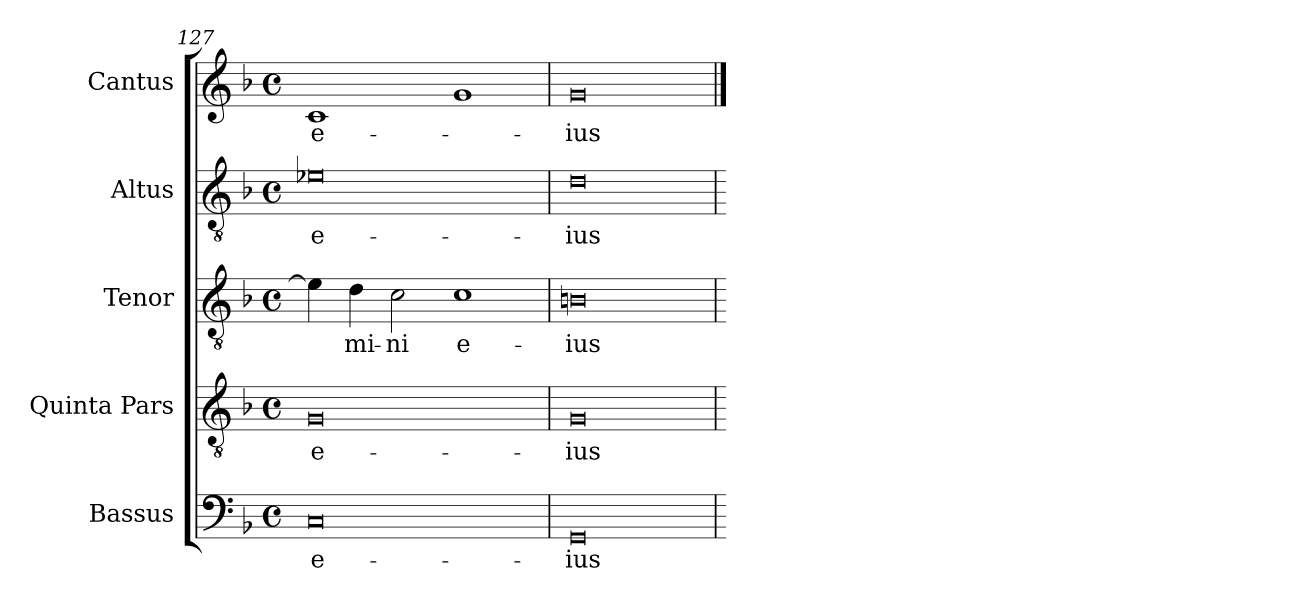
**kern	**text	**kern	**text	**kern	**text	**kern	**text	**kern	**text
*part5	*part5	*part4	*part4	*part3	*part3	*part2	*part2	*part1	*part1
*staff5	*staff5	*staff4	*staff4	*staff3	*staff3	*staff2	*staff2	*staff1	*staff1
*I"Bassus	*	*I"Quinta Pars	*	*I"Tenor	*	*I"Altus	*	*I"Cantus	*
*I'B.	*	*I'Q.P.	*	*I'T.	*	*I'A.	*	*I'C.	*
*clefF4	*	*clefGv2	*	*clefGv2	*	*clefGv2	*	*clefG2	*
*k[b-]	*	*k[b-]	*	*k[b-]	*	*k[b-]	*	*k[b-]	*
*F:	*	*F:	*	*F:	*	*F:	*	*F:	*
*M4/4	*	*M4/4	*	*M4/4	*	*M4/4	*	*M4/4	*
*met(c)	*	*met(c)	*	*met(c)	*	*met(c)	*	*met(c)	*
=127	=127	=127	=127	=127	=127	=127	=127	=127	=127
!	!LO:LY:b:cj	!	!LO:LY:b:cj	!	!	!	!LO:LY:b:cj	!	!LO:LY:b:cj
0C	e-	0G	e-	4e-\]	.	0e-X	e-	1c	e-
!	!	!	!	!	!LO:LY:b:cj	!	!	!	!
.	.	.	.	4d\	-mi-	.	.	.	.
!	!	!	!	!	!LO:LY:b:cj	!	!	!	!
.	.	.	.	2c\	-ni	.	.	.	.
!	!	!	!	!	!LO:LY:b:cj	!	!	!	!
.	.	.	.	1c	e-	.	.	1g	.
=128	=128	=128	=128	=128	=128	=128	=128	=128	=128
!	!LO:LY:b:cj	!	!LO:LY:b:cj	!	!LO:LY:b:cj	!	!LO:LY:b:cj	!	!LO:LY:b:cj
0GG	-ius	0G	-ius	0Bn	-ius	0d	-ius	0g	-ius
=	==	=	==	=	==	=	==	==	==
*-	*-	*-	*-	*-	*-	*-	*-	*-	*-
